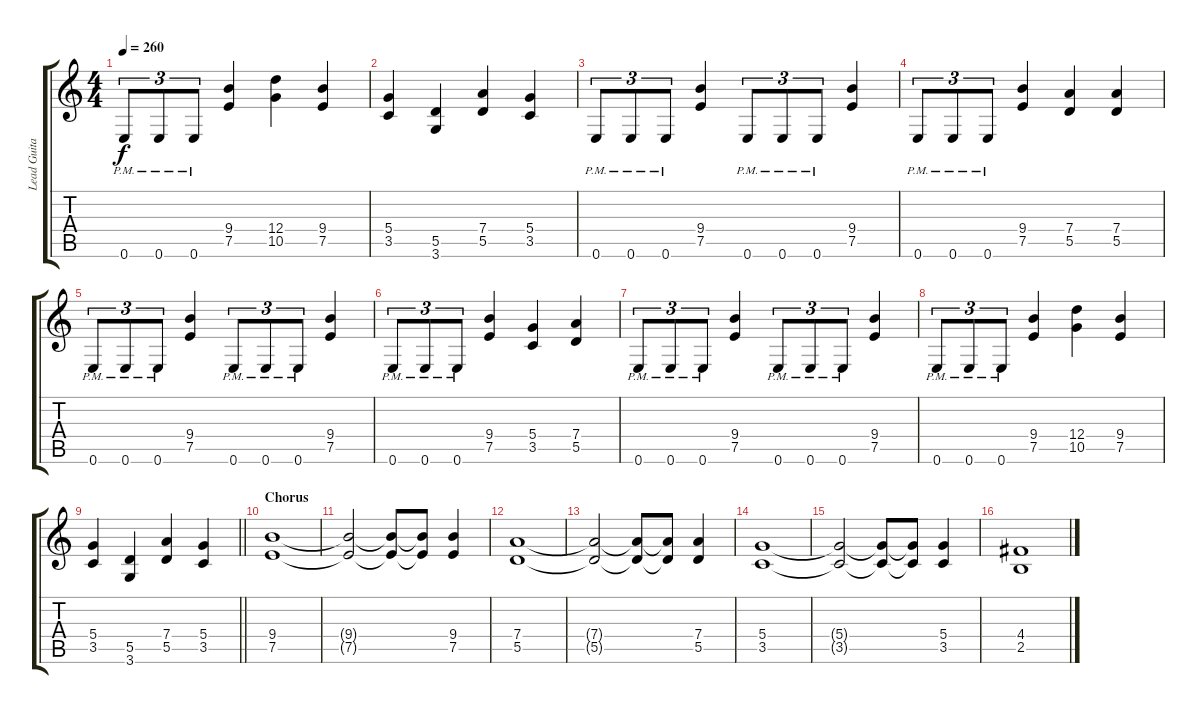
\track ("Lead Guitar (Dave Mustaine)" "Lead Guita") {instrument distortionguitar}
\staff {score tabs}
\tuning (E4 B3 G3 D3 A2 E2) {hide}
\ts (4 4)
\tempo 260
\clef g2
\ks c
0.6{pm}.8{tu (3 2) dy f} 0.6{pm}.8{tu (3 2)} 0.6{pm}.8{tu (3 2)} (9.4 7.5).4 (12.4 10.5).4 (9.4 7.5).4 |
(5.4 3.5).4 (5.5 3.6).4 (7.4 5.5).4 (5.4 3.5).4 |
0.6{pm}.8{tu (3 2)} 0.6{pm}.8{tu (3 2)} 0.6{pm}.8{tu (3 2)} (9.4 7.5).4 0.6{pm}.8{tu (3 2)} 0.6{pm}.8{tu (3 2)} 0.6{pm}.8{tu (3 2)} (9.4 7.5).4 |
0.6{pm}.8{tu (3 2)} 0.6{pm}.8{tu (3 2)} 0.6{pm}.8{tu (3 2)} (9.4 7.5).4 (7.4 5.5).4 (7.4 5.5).4 |
0.6{pm}.8{tu (3 2)} 0.6{pm}.8{tu (3 2)} 0.6{pm}.8{tu (3 2)} (9.4 7.5).4 0.6{pm}.8{tu (3 2)} 0.6{pm}.8{tu (3 2)} 0.6{pm}.8{tu (3 2)} (9.4 7.5).4 |
0.6{pm}.8{tu (3 2)} 0.6{pm}.8{tu (3 2)} 0.6{pm}.8{tu (3 2)} (9.4 7.5).4 (5.4 3.5).4 (7.4 5.5).4 |
0.6{pm}.8{tu (3 2)} 0.6{pm}.8{tu (3 2)} 0.6{pm}.8{tu (3 2)} (9.4 7.5).4 0.6{pm}.8{tu (3 2)} 0.6{pm}.8{tu (3 2)} 0.6{pm}.8{tu (3 2)} (9.4 7.5).4 |
0.6{pm}.8{tu (3 2)} 0.6{pm}.8{tu (3 2)} 0.6{pm}.8{tu (3 2)} (9.4 7.5).4 (12.4 10.5).4 (9.4 7.5).4 |
\barLineRight lightlight
(5.4 3.5).4 (5.5 3.6).4 (7.4 5.5).4 (5.4 3.5).4 |
\section ("" "Chorus")
(9.4 7.5).1 |
(9.4{t} 7.5{t}).2 (9.4{t} 7.5{t}).8 (9.4{t} 7.5{t}).8 (9.4 7.5).4 |
(7.4 5.5).1 |
(7.4{t} 5.5{t}).2 (7.4{t} 5.5{t}).8 (7.4{t} 5.5{t}).8 (7.4 5.5).4 |
(5.4 3.5).1 |
(5.4{t} 3.5{t}).2 (5.4{t} 3.5{t}).8 (5.4{t} 3.5{t}).8 (5.4 3.5).4 |
(4.4 2.5).1
